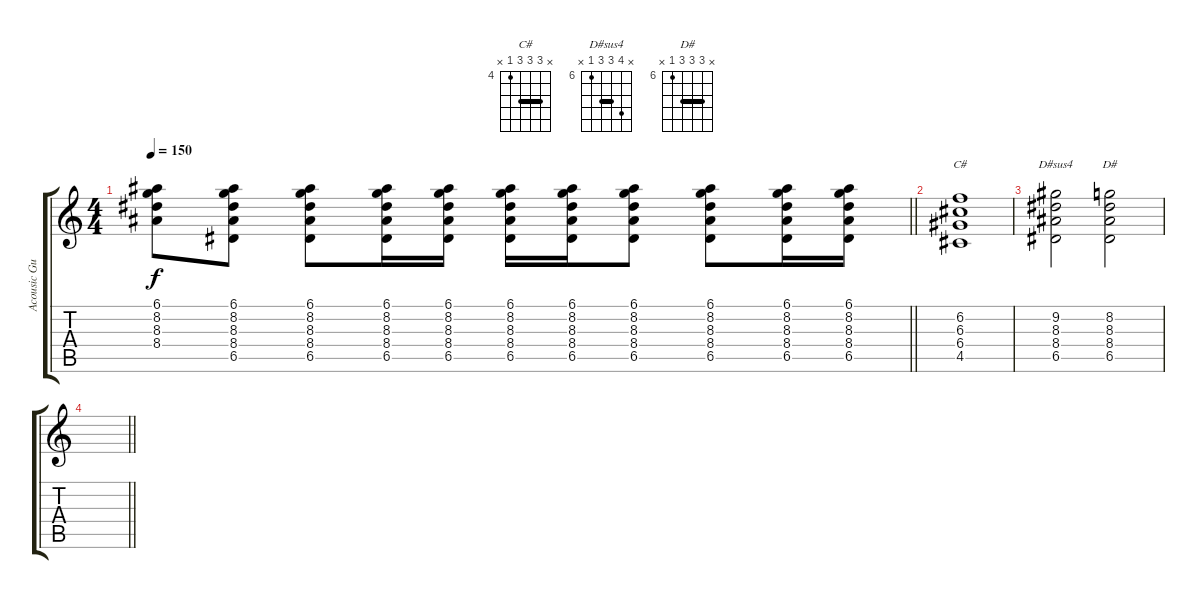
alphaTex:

\track ("Acousic Guitar" "Acousic Gu") {instrument acousticguitarsteel}
\staff {score tabs}
\tuning (E4 B3 G3 D3 A2 E2) {hide}
\chord ("C#" x 6 6 6 4 x) {firstfret 4 barre 6}
\chord ("D#sus4" x 9 8 8 6 x) {firstfret 6 barre 8}
\chord ("D#" x 8 8 8 6 x) {firstfret 6 barre 8}
\ts (4 4)
\tempo 150
\clef g2
\barLineRight lightlight
\ks c
(6.1{t} 8.2{t} 8.3{t} 8.4{t}).8{dy f} (6.1 8.2 8.3 8.4 6.5).8 (6.1 8.2 8.3 8.4 6.5).8 (6.1 8.2 8.3 8.4 6.5).16 (6.1 8.2 8.3 8.4 6.5).16 (6.1 8.2 8.3 8.4 6.5).16 (6.1 8.2 8.3 8.4 6.5).16 (6.1 8.2 8.3 8.4 6.5).8 (6.1 8.2 8.3 8.4 6.5).8 (6.1 8.2 8.3 8.4 6.5).16 (6.1 8.2 8.3 8.4 6.5).16 |
(6.2 6.3 6.4 4.5).1{ch "C#"} |
(9.2 8.3 8.4 6.5).2{ch "D#sus4"} (8.2 8.3 8.4 6.5).2{ch "D#"} |
\barLineRight lightlight
